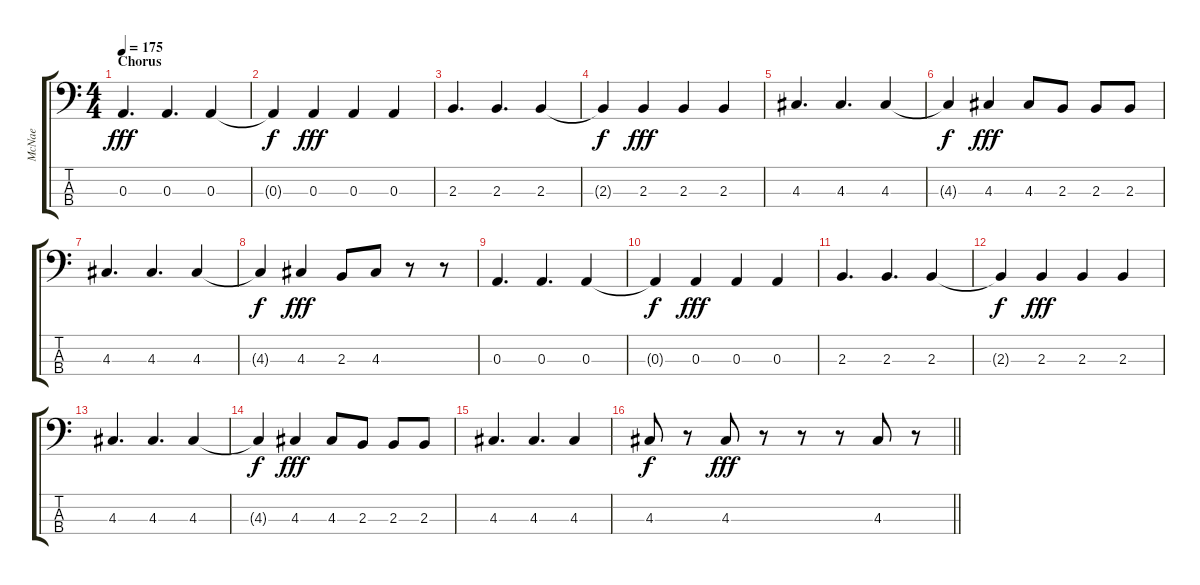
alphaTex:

\track ("McNae" "McNae") {instrument electricbasspick}
\staff {score tabs}
\tuning (G2 D2 A1 D1) {hide}
\ts (4 4)
\section ("" "Chorus")
\tempo 175
\clef f4
\ks c
0.3.4{d dy fff} 0.3.4{d} 0.3.4 |
0.3{t}.4{dy f} 0.3.4{dy fff} 0.3.4 0.3.4 |
2.3.4{d} 2.3.4{d} 2.3.4 |
2.3{t}.4{dy f} 2.3.4{dy fff} 2.3.4 2.3.4 |
4.3.4{d} 4.3.4{d} 4.3.4 |
4.3{t}.4{dy f} 4.3.4{dy fff} 4.3.8 2.3.8 2.3.8 2.3.8 |
4.3.4{d} 4.3.4{d} 4.3.4 |
4.3{t}.4{dy f} 4.3.4{dy fff} 2.3.8 4.3.8 r.8 r.8 |
0.3.4{d} 0.3.4{d} 0.3.4 |
0.3{t}.4{dy f} 0.3.4{dy fff} 0.3.4 0.3.4 |
2.3.4{d} 2.3.4{d} 2.3.4 |
2.3{t}.4{dy f} 2.3.4{dy fff} 2.3.4 2.3.4 |
4.3.4{d} 4.3.4{d} 4.3.4 |
4.3{t}.4{dy f} 4.3.4{dy fff} 4.3.8 2.3.8 2.3.8 2.3.8 |
4.3.4{d} 4.3.4{d} 4.3.4 |
\barLineRight lightlight
4.3.8{dy f} r.8 4.3.8{dy fff} r.8 r.8 r.8 4.3.8 r.8
